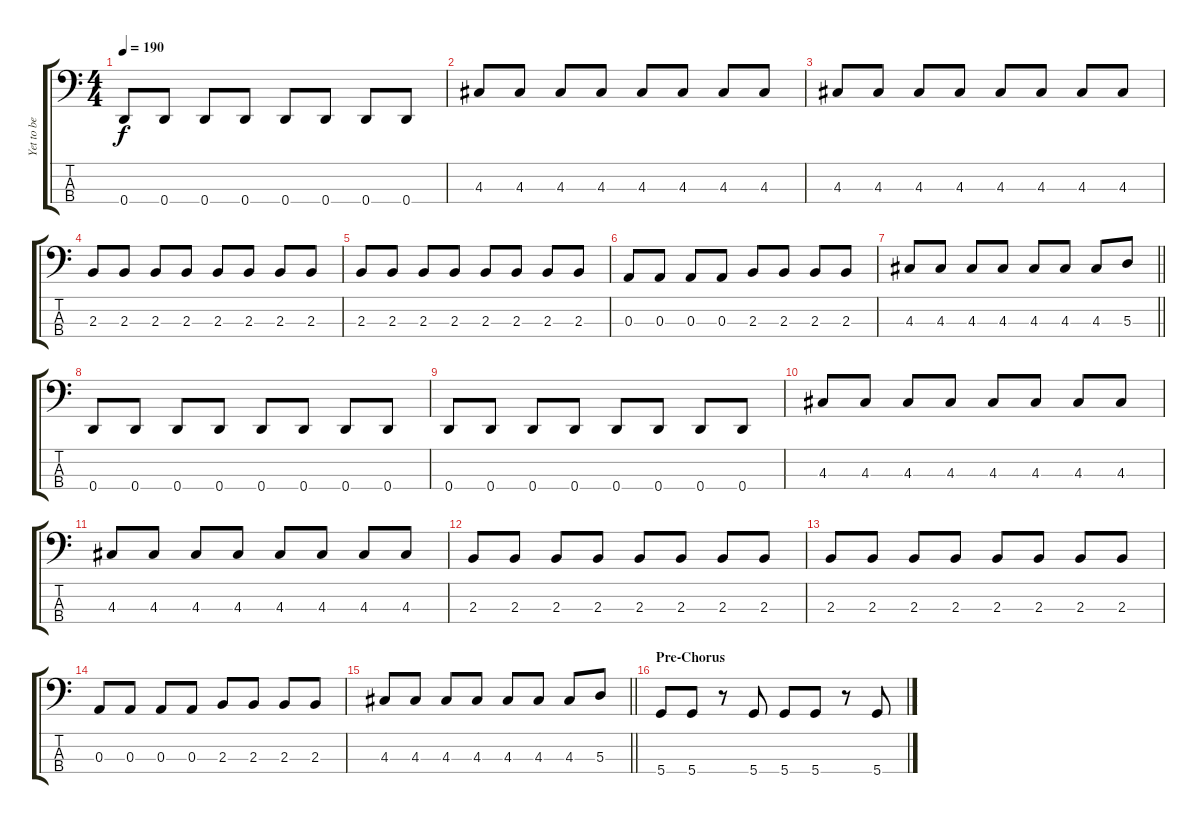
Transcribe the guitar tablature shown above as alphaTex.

\track ("Yet to be Bass Player" "Yet to be ") {instrument electricbassfinger}
\staff {score tabs}
\tuning (G2 D2 A1 D1) {hide}
\ts (4 4)
\tempo 190
\clef f4
\ks c
0.4.8{dy f} 0.4.8 0.4.8 0.4.8 0.4.8 0.4.8 0.4.8 0.4.8 |
4.3.8 4.3.8 4.3.8 4.3.8 4.3.8 4.3.8 4.3.8 4.3.8 |
4.3.8 4.3.8 4.3.8 4.3.8 4.3.8 4.3.8 4.3.8 4.3.8 |
2.3.8 2.3.8 2.3.8 2.3.8 2.3.8 2.3.8 2.3.8 2.3.8 |
2.3.8 2.3.8 2.3.8 2.3.8 2.3.8 2.3.8 2.3.8 2.3.8 |
0.3.8 0.3.8 0.3.8 0.3.8 2.3.8 2.3.8 2.3.8 2.3.8 |
\barLineRight lightlight
4.3.8 4.3.8 4.3.8 4.3.8 4.3.8 4.3.8 4.3.8 5.3.8 |
0.4.8 0.4.8 0.4.8 0.4.8 0.4.8 0.4.8 0.4.8 0.4.8 |
0.4.8 0.4.8 0.4.8 0.4.8 0.4.8 0.4.8 0.4.8 0.4.8 |
4.3.8 4.3.8 4.3.8 4.3.8 4.3.8 4.3.8 4.3.8 4.3.8 |
4.3.8 4.3.8 4.3.8 4.3.8 4.3.8 4.3.8 4.3.8 4.3.8 |
2.3.8 2.3.8 2.3.8 2.3.8 2.3.8 2.3.8 2.3.8 2.3.8 |
2.3.8 2.3.8 2.3.8 2.3.8 2.3.8 2.3.8 2.3.8 2.3.8 |
0.3.8 0.3.8 0.3.8 0.3.8 2.3.8 2.3.8 2.3.8 2.3.8 |
\barLineRight lightlight
4.3.8 4.3.8 4.3.8 4.3.8 4.3.8 4.3.8 4.3.8 5.3.8 |
\section ("" "Pre-Chorus")
5.4.8 5.4.8 r.8 5.4.8 5.4.8 5.4.8 r.8 5.4.8
